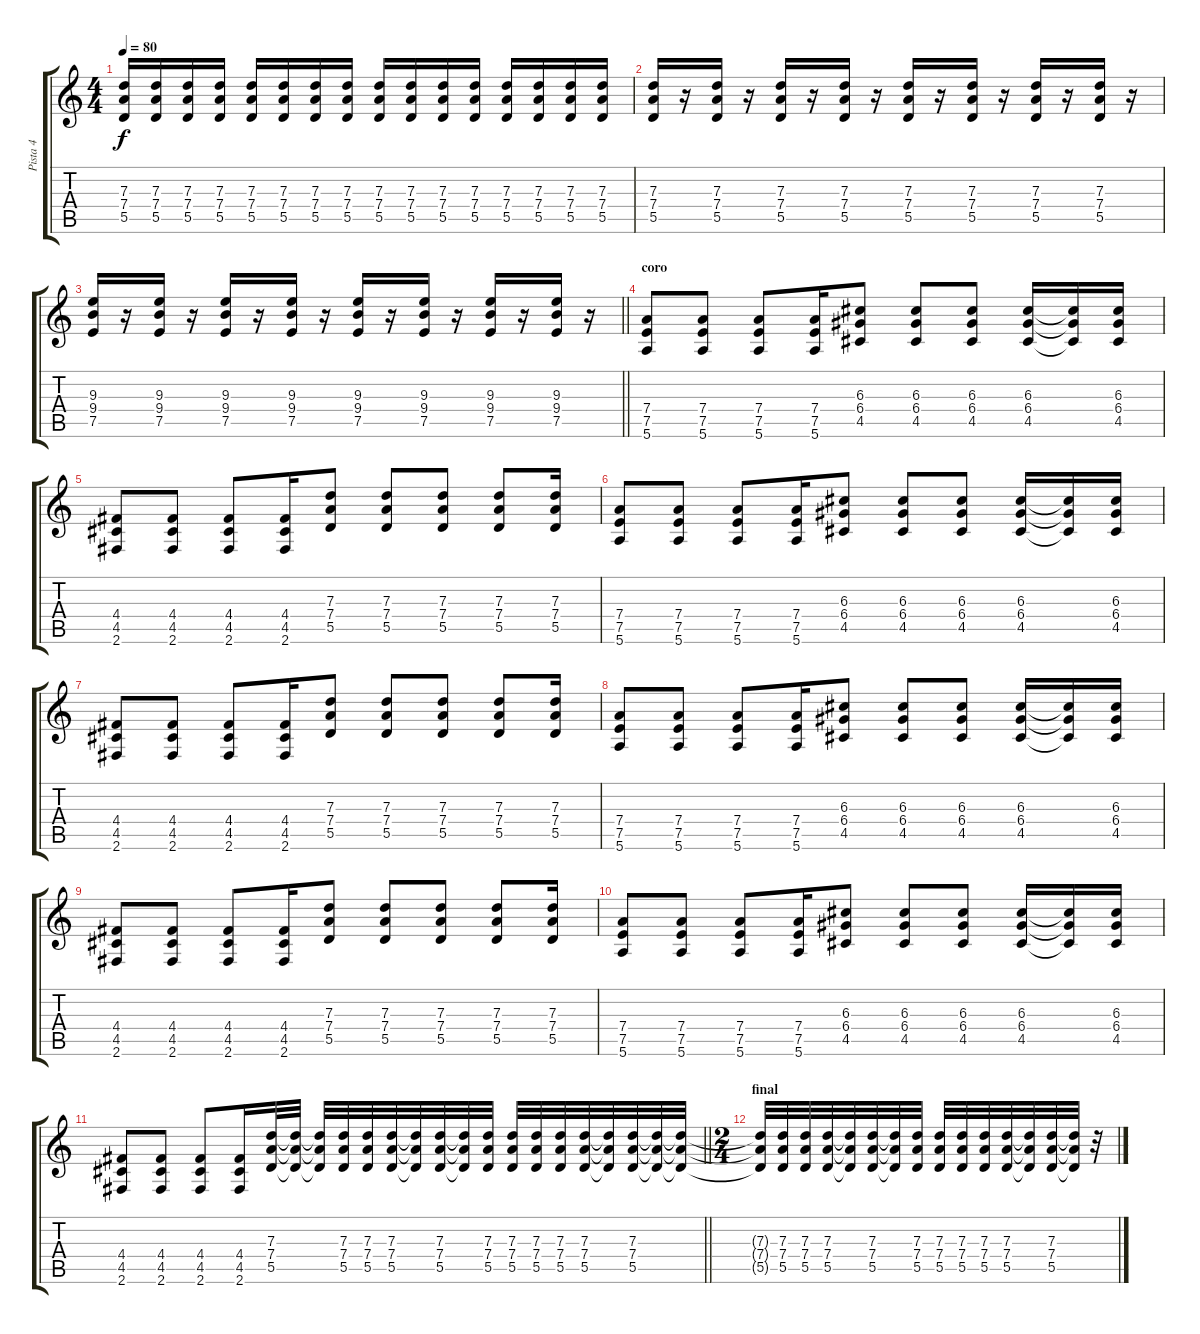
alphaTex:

\track ("Pista 4" "Pista 4") {instrument overdrivenguitar}
\staff {score tabs}
\tuning (E4 B3 G3 D3 A2 E2) {hide}
\ts (4 4)
\tempo 80
\clef g2
\ks c
(7.3 7.4 5.5).16{dy f} (7.3 7.4 5.5).16 (7.3 7.4 5.5).16 (7.3 7.4 5.5).16 (7.3 7.4 5.5).16 (7.3 7.4 5.5).16 (7.3 7.4 5.5).16 (7.3 7.4 5.5).16 (7.3 7.4 5.5).16 (7.3 7.4 5.5).16 (7.3 7.4 5.5).16 (7.3 7.4 5.5).16 (7.3 7.4 5.5).16 (7.3 7.4 5.5).16 (7.3 7.4 5.5).16 (7.3 7.4 5.5).16 |
(7.3 7.4 5.5).16 r.16 (7.3 7.4 5.5).16 r.16 (7.3 7.4 5.5).16 r.16 (7.3 7.4 5.5).16 r.16 (7.3 7.4 5.5).16 r.16 (7.3 7.4 5.5).16 r.16 (7.3 7.4 5.5).16 r.16 (7.3 7.4 5.5).16 r.16 |
\barLineRight lightlight
(9.3 9.4 7.5).16 r.16 (9.3 9.4 7.5).16 r.16 (9.3 9.4 7.5).16 r.16 (9.3 9.4 7.5).16 r.16 (9.3 9.4 7.5).16 r.16 (9.3 9.4 7.5).16 r.16 (9.3 9.4 7.5).16 r.16 (9.3 9.4 7.5).16 r.16 |
\section ("" "coro")
(7.4 7.5 5.6).8 (7.4 7.5 5.6).8 (7.4 7.5 5.6).8 (7.4 7.5 5.6).16 (6.3 6.4 4.5).8 (6.3 6.4 4.5).8 (6.3 6.4 4.5).8 (6.3 6.4 4.5).16 (6.3{t} 6.4{t} 4.5{t}).16 (6.3 6.4 4.5).16 |
(4.4 4.5 2.6).8 (4.4 4.5 2.6).8 (4.4 4.5 2.6).8 (4.4 4.5 2.6).16 (7.3 7.4 5.5).8 (7.3 7.4 5.5).8 (7.3 7.4 5.5).8 (7.3 7.4 5.5).8 (7.3 7.4 5.5).16 |
(7.4 7.5 5.6).8 (7.4 7.5 5.6).8 (7.4 7.5 5.6).8 (7.4 7.5 5.6).16 (6.3 6.4 4.5).8 (6.3 6.4 4.5).8 (6.3 6.4 4.5).8 (6.3 6.4 4.5).16 (6.3{t} 6.4{t} 4.5{t}).16 (6.3 6.4 4.5).16 |
(4.4 4.5 2.6).8 (4.4 4.5 2.6).8 (4.4 4.5 2.6).8 (4.4 4.5 2.6).16 (7.3 7.4 5.5).8 (7.3 7.4 5.5).8 (7.3 7.4 5.5).8 (7.3 7.4 5.5).8 (7.3 7.4 5.5).16 |
(7.4 7.5 5.6).8 (7.4 7.5 5.6).8 (7.4 7.5 5.6).8 (7.4 7.5 5.6).16 (6.3 6.4 4.5).8 (6.3 6.4 4.5).8 (6.3 6.4 4.5).8 (6.3 6.4 4.5).16 (6.3{t} 6.4{t} 4.5{t}).16 (6.3 6.4 4.5).16 |
(4.4 4.5 2.6).8 (4.4 4.5 2.6).8 (4.4 4.5 2.6).8 (4.4 4.5 2.6).16 (7.3 7.4 5.5).8 (7.3 7.4 5.5).8 (7.3 7.4 5.5).8 (7.3 7.4 5.5).8 (7.3 7.4 5.5).16 |
(7.4 7.5 5.6).8 (7.4 7.5 5.6).8 (7.4 7.5 5.6).8 (7.4 7.5 5.6).16 (6.3 6.4 4.5).8 (6.3 6.4 4.5).8 (6.3 6.4 4.5).8 (6.3 6.4 4.5).16 (6.3{t} 6.4{t} 4.5{t}).16 (6.3 6.4 4.5).16 |
\barLineRight lightlight
(4.4 4.5 2.6).8 (4.4 4.5 2.6).8 (4.4 4.5 2.6).8 (4.4 4.5 2.6).16 (7.3 7.4 5.5).32 (7.3{t} 7.4{t} 5.5{t}).32 (7.3{t} 7.4{t} 5.5{t}).32 (7.3 7.4 5.5).32 (7.3 7.4 5.5).32 (7.3 7.4 5.5).32 (7.3{t} 7.4{t} 5.5{t}).32 (7.3 7.4 5.5).32 (7.3{t} 7.4{t} 5.5{t}).32 (7.3 7.4 5.5).32 (7.3 7.4 5.5).32 (7.3 7.4 5.5).32 (7.3 7.4 5.5).32 (7.3 7.4 5.5).32 (7.3{t} 7.4{t} 5.5{t}).32 (7.3 7.4 5.5).32 (7.3{t} 7.4{t} 5.5{t}).32 (7.3{t} 7.4{t} 5.5{t}).32 |
\ts (2 4)
\section ("" "final")
(7.3{t} 7.4{t} 5.5{t}).32 (7.3 7.4 5.5).32 (7.3 7.4 5.5).32 (7.3 7.4 5.5).32 (7.3{t} 7.4{t} 5.5{t}).32 (7.3 7.4 5.5).32 (7.3{t} 7.4{t} 5.5{t}).32 (7.3 7.4 5.5).32 (7.3 7.4 5.5).32 (7.3 7.4 5.5).32 (7.3 7.4 5.5).32 (7.3 7.4 5.5).32 (7.3{t} 7.4{t} 5.5{t}).32 (7.3 7.4 5.5).32 (7.3{t} 7.4{t} 5.5{t}).32 r.32
